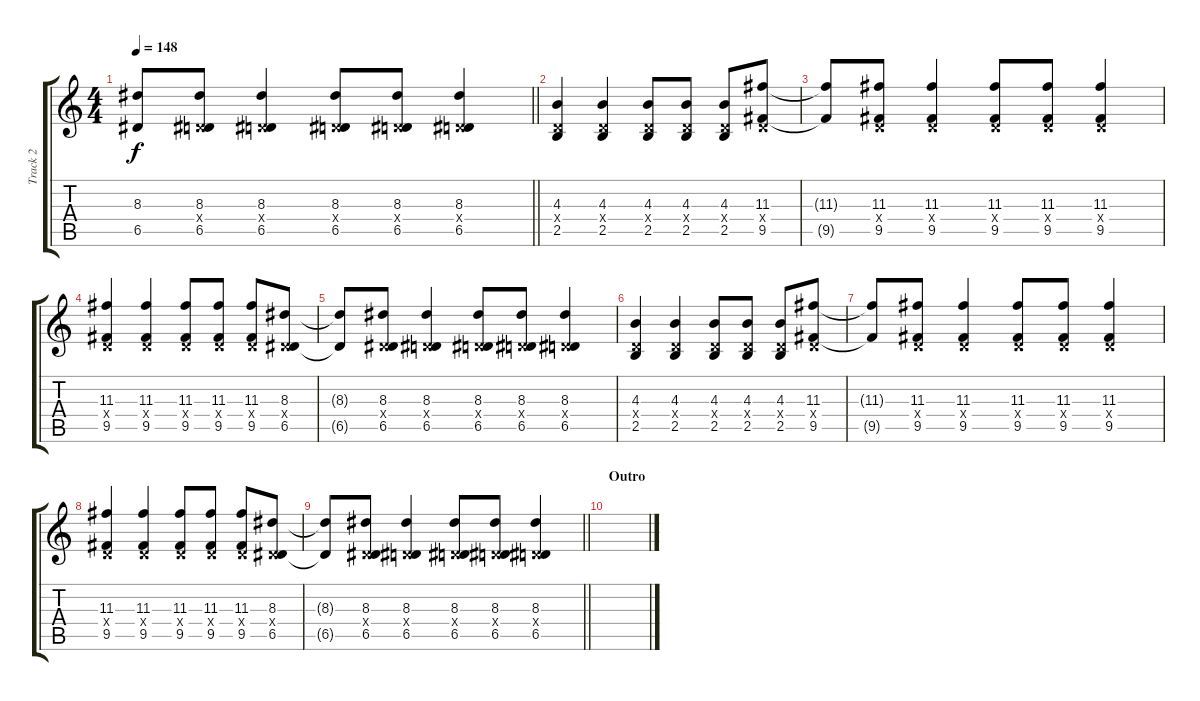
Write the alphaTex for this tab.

\track ("Track 2" "Track 2") {instrument electricguitarjazz}
\staff {score tabs}
\tuning (E4 B3 G3 D3 A2 D2) {hide}
\ts (4 4)
\tempo 148
\clef g2
\barLineRight lightlight
\ks c
(8.3{t} 6.5{t}).8{dy f} (8.3 0.4{x} 6.5).8 (8.3 0.4{x} 6.5).4 (8.3 0.4{x} 6.5).8 (8.3 0.4{x} 6.5).8 (8.3 0.4{x} 6.5).4 |
(4.3 0.4{x} 2.5).4 (4.3 0.4{x} 2.5).4 (4.3 0.4{x} 2.5).8 (4.3 0.4{x} 2.5).8 (4.3 0.4{x} 2.5).8 (11.3 0.4{x} 9.5).8 |
(11.3{t} 9.5{t}).8 (11.3 0.4{x} 9.5).8 (11.3 0.4{x} 9.5).4 (11.3 0.4{x} 9.5).8 (11.3 0.4{x} 9.5).8 (11.3 0.4{x} 9.5).4 |
(11.3 0.4{x} 9.5).4 (11.3 0.4{x} 9.5).4 (11.3 0.4{x} 9.5).8 (11.3 0.4{x} 9.5).8 (11.3 0.4{x} 9.5).8 (8.3 0.4{x} 6.5).8 |
(8.3{t} 6.5{t}).8 (8.3 0.4{x} 6.5).8 (8.3 0.4{x} 6.5).4 (8.3 0.4{x} 6.5).8 (8.3 0.4{x} 6.5).8 (8.3 0.4{x} 6.5).4 |
(4.3 0.4{x} 2.5).4 (4.3 0.4{x} 2.5).4 (4.3 0.4{x} 2.5).8 (4.3 0.4{x} 2.5).8 (4.3 0.4{x} 2.5).8 (11.3 0.4{x} 9.5).8 |
(11.3{t} 9.5{t}).8 (11.3 0.4{x} 9.5).8 (11.3 0.4{x} 9.5).4 (11.3 0.4{x} 9.5).8 (11.3 0.4{x} 9.5).8 (11.3 0.4{x} 9.5).4 |
(11.3 0.4{x} 9.5).4 (11.3 0.4{x} 9.5).4 (11.3 0.4{x} 9.5).8 (11.3 0.4{x} 9.5).8 (11.3 0.4{x} 9.5).8 (8.3 0.4{x} 6.5).8 |
\barLineRight lightlight
(8.3{t} 6.5{t}).8 (8.3 0.4{x} 6.5).8 (8.3 0.4{x} 6.5).4 (8.3 0.4{x} 6.5).8 (8.3 0.4{x} 6.5).8 (8.3 0.4{x} 6.5).4 |
\section ("" "Outro")
